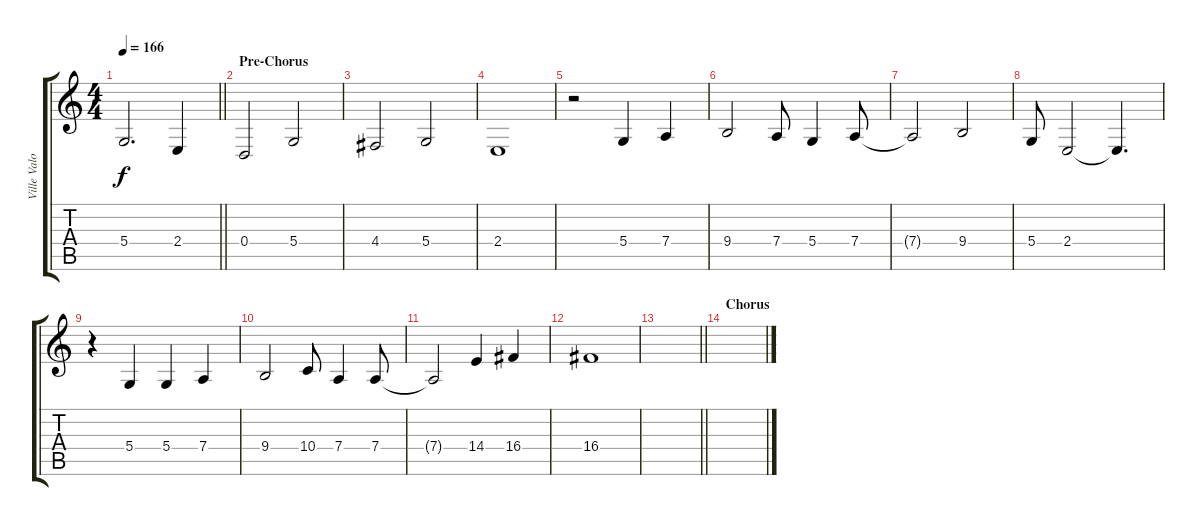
\track ("Ville Valo" "Ville Valo") {instrument flute}
\staff {score tabs}
\tuning (E4 B3 G3 D3 A2 E2) {hide}
\ts (4 4)
\tempo 166
\clef g2
\barLineRight lightlight
\ks c
5.4{t}.2{d dy f} 2.4.4 |
\section ("" "Pre-Chorus")
0.4.2 5.4.2 |
4.4.2 5.4.2 |
2.4.1 |
r.2 5.4.4 7.4.4 |
9.4.2 7.4.8 5.4.4 7.4.8 |
7.4{t}.2 9.4.2 |
5.4.8 2.4.2 2.4{t}.4{d} |
r.4 5.4.4 5.4.4 7.4.4 |
9.4.2 10.4.8 7.4.4 7.4.8 |
7.4{t}.2 14.4.4 16.4.4 |
16.4.1 |
\barLineRight lightlight
|
\section ("" "Chorus")
